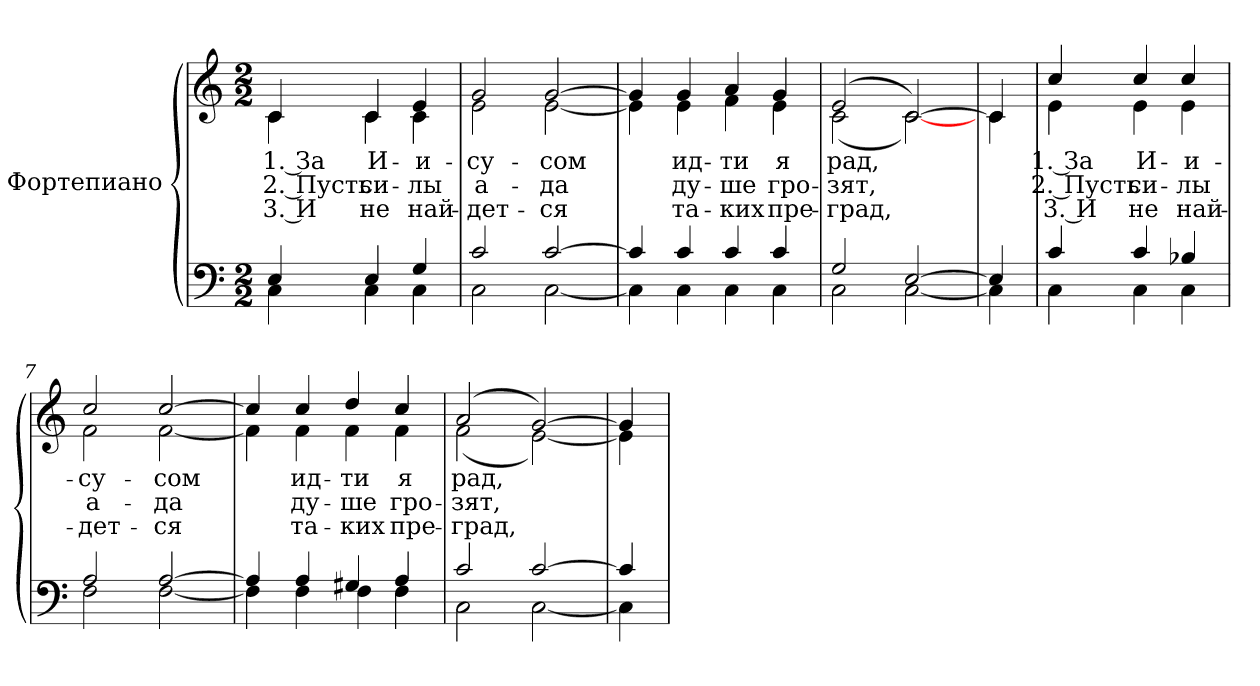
**kern	**kern	**text	**text	**text
*part1	*part1	*part1	*part1	*part1
*staff2	*staff1	*staff1	*staff1	*staff1
*I"Фортепиано	*	*	*	*
!!LO:PB:g=z
*clefF4	*clefG2	*	*	*
*k[]	*k[]	*	*	*
*C:	*C:	*	*	*
*M2/2	*M2/2	*	*	*
*MM120	*MM120	*	*	*
=1	=1	=1	=1	=1
*^	*	*	*	*
!	!	!LO:TX:a:B:t=Allegro	!	!	!
!	!	!	!LO:LY:b:color=#000000	!LO:LY:b:color=#000000	!LO:LY:b:color=#000000
*	*	*^	*	*	*
4Ei/	4Ci\	4ci/	4ci\	1. За	2. Пусть	3. И
!	!	!	!	!LO:LY:b:color=#000000	!LO:LY:b:color=#000000	!LO:LY:b:color=#000000
4Ei/	4Ci\	4ci/	4ci\	И-	си-	не
!	!	!	!	!LO:LY:b:color=#000000	!LO:LY:b:color=#000000	!LO:LY:b:color=#000000
4Gi/	4Ci\	4ei/	4ci\	-и-	-лы	най-
=2	=2	=2	=2	=2	=2	=2
!	!	!	!	!LO:LY:b:color=#000000	!LO:LY:b:color=#000000	!LO:LY:b:color=#000000
2ci/	2Ci\	2gi/	2ei\	-су-	а-	-дет-
!	!	!	!	!LO:LY:b:color=#000000	!LO:LY:b:color=#000000	!LO:LY:b:color=#000000
[>2ci/	[<2Ci\	[>2gi/	[<2ei\	-сом	-да	-ся
=3	=3	=3	=3	=3	=3	=3
4ci/]	4Ci\]	4gi/]	4ei\]	.	.	.
!	!	!	!	!LO:LY:b:color=#000000	!LO:LY:b:color=#000000	!LO:LY:b:color=#000000
4ci/	4Ci\	4gi/	4ei\	ид-	ду-	та-
!	!	!	!	!LO:LY:b:color=#000000	!LO:LY:b:color=#000000	!LO:LY:b:color=#000000
4ci/	4Ci\	4ai/	4fi\	-ти	-ше	-ких
!	!	!	!	!LO:LY:b:color=#000000	!LO:LY:b:color=#000000	!LO:LY:b:color=#000000
4ci/	4Ci\	4gi/	4ei\	я	гро-	пре-
=4	=4	=4	=4	=4	=4	=4
!	!	!	!	!LO:LY:b:color=#000000	!LO:LY:b:color=#000000	!LO:LY:b:color=#000000
2Gi/	2Ci\	(2ei/	(2ci\	рад,	-зят,	-град,
[>2Ei/	[<2Ci\	[>2ci/)	[<2ci\)	.	.	.
=5	=5	=5	=5	=5	=5	=5
4Ei/]	4Ci\]	4ci/]	4ci\	.	.	.
!!LO:LB:g=z	!!
=6	=6	=6	=6	=6	=6	=6
!	!	!	!	!LO:LY:b:color=#000000	!LO:LY:b:color=#000000	!LO:LY:b:color=#000000
4ci/	4Ci\	4cci/	4ei\	1. За	2. Пусть	3. И
!	!	!	!	!LO:LY:b:color=#000000	!LO:LY:b:color=#000000	!LO:LY:b:color=#000000
4ci/	4Ci\	4cci/	4ei\	И-	си-	не
!	!	!	!	!LO:LY:b:color=#000000	!LO:LY:b:color=#000000	!LO:LY:b:color=#000000
4B-Xi/	4Ci\	4cci/	4ei\	-и-	-лы	най-
=7	=7	=7	=7	=7	=7	=7
!	!	!	!	!LO:LY:b:color=#000000	!LO:LY:b:color=#000000	!LO:LY:b:color=#000000
2Ai/	2Fi\	2cci/	2fi\	-су-	а-	-дет-
!	!	!	!	!LO:LY:b:color=#000000	!LO:LY:b:color=#000000	!LO:LY:b:color=#000000
[>2Ai/	[<2Fi\	[>2cci/	[<2fi\	-сом	-да	-ся
=8	=8	=8	=8	=8	=8	=8
4Ai/]	4Fi\]	4cci/]	4fi\]	.	.	.
!	!	!	!	!LO:LY:b:color=#000000	!LO:LY:b:color=#000000	!LO:LY:b:color=#000000
4Ai/	4Fi\	4cci/	4fi\	ид-	ду-	та-
!	!	!	!	!LO:LY:b:color=#000000	!LO:LY:b:color=#000000	!LO:LY:b:color=#000000
4G#Xi/	4Fi\	4ddi/	4fi\	-ти	-ше	-ких
!	!	!	!	!LO:LY:b:color=#000000	!LO:LY:b:color=#000000	!LO:LY:b:color=#000000
4Ai/	4Fi\	4cci/	4fi\	я	гро-	пре-
=9	=9	=9	=9	=9	=9	=9
!	!	!	!	!LO:LY:b:color=#000000	!LO:LY:b:color=#000000	!LO:LY:b:color=#000000
2ci/	2Ci\	(2ai/	(2fi\	рад,	-зят,	-град,
[>2ci/	[<2Ci\	[>2gi/)	[<2ei\)	.	.	.
=10	=10	=10	=10	=10	=10	=10
4ci/]	4Ci\]	4gi/]	4ei\]	.	.	.
*v	*v	*	*	*	*	*
*	*v	*v	*	*	*
=	=	=	=	=
*-	*-	*-	*-	*-
